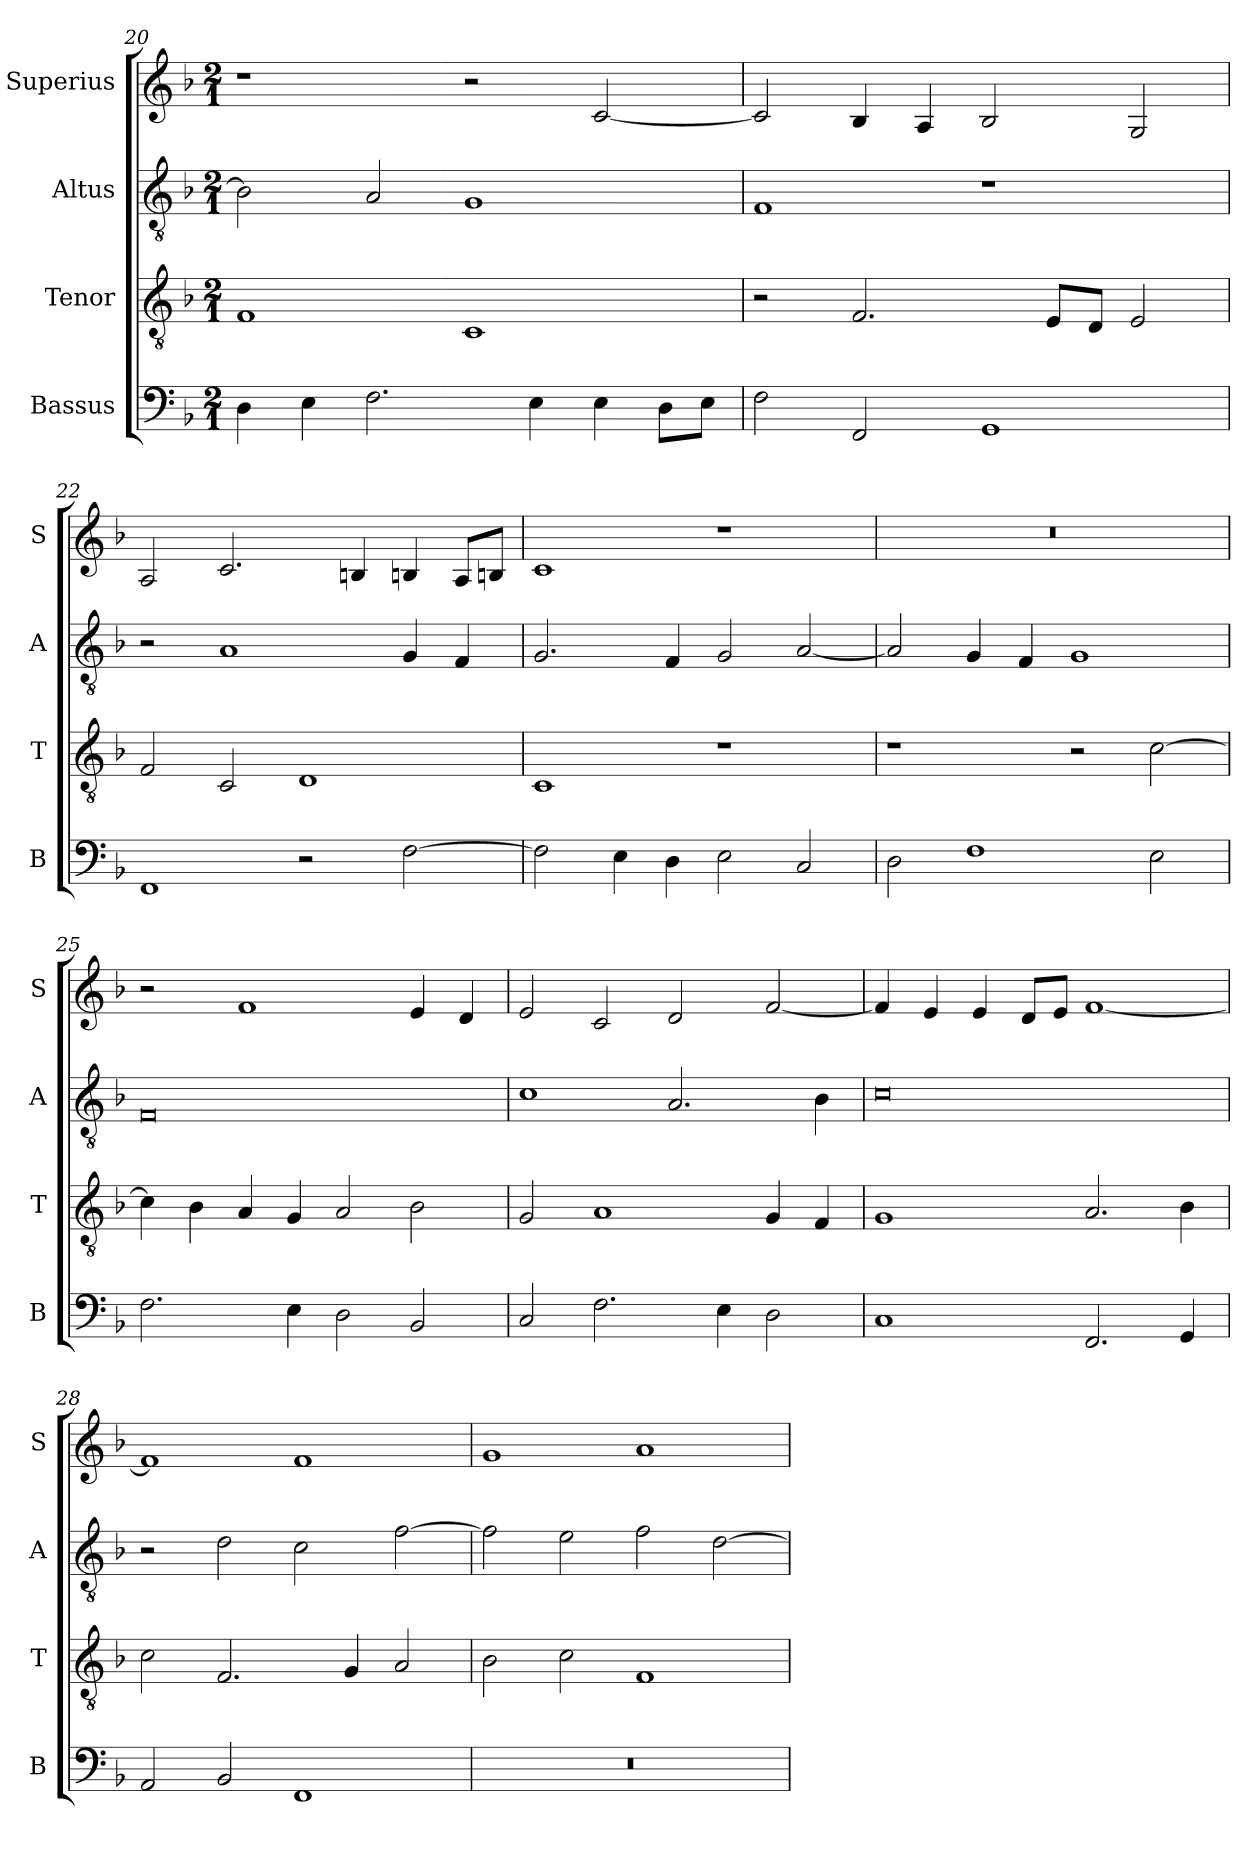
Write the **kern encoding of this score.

**kern	**kern	**kern	**kern
*part4	*part3	*part2	*part1
*staff4	*staff3	*staff2	*staff1
*I"Bassus	*I"Tenor	*I"Altus	*I"Superius
*I'B	*I'T	*I'A	*I'S
*clefF4	*clefGv2	*clefGv2	*clefG2
*k[b-]	*k[b-]	*k[b-]	*k[b-]
*F:	*F:	*F:	*F:
*M2/1	*M2/1	*M2/1	*M2/1
=20	=20	=20	=20
4D	1F	2B-]	1r
4E	.	.	.
2.F	.	2A	.
.	1C	1G	2r
4E	.	.	.
4E	.	.	[2c
8DL	.	.	.
8EJ	.	.	.
=21	=21	=21	=21
2F	2r	1F	2c]
2FF	2.F	.	4B-
.	.	.	4A
1GG	.	1r	2B-
.	8EL	.	.
.	8DJ	.	.
.	2E	.	2G
=22	=22	=22	=22
1FF	2F	2r	2A
.	2C	1A	2.c
2r	1D	.	.
.	.	.	4Bn
[2F	.	4G	4Bn
.	.	4F	8AL
.	.	.	8BnJ
=23	=23	=23	=23
2F]	1C	2.G	1c
4E	.	.	.
4D	.	4F	.
2E	1r	2G	1r
2C	.	[2A	.
=24	=24	=24	=24
2D	1r	2A]	0r
1F	.	4G	.
.	.	4F	.
.	2r	1G	.
2E	[2c	.	.
=25	=25	=25	=25
2.F	4c]	0F	2r
.	4B-	.	.
.	4A	.	1f
4E	4G	.	.
2D	2A	.	.
2BB-	2B-	.	4e
.	.	.	4d
=26	=26	=26	=26
2C	2G	1c	2e
2.F	1A	.	2c
.	.	2.A	2d
4E	.	.	.
2D	4G	.	[2f
.	4F	4B-	.
=27	=27	=27	=27
1C	1G	0c	4f]
.	.	.	4e
.	.	.	4e
.	.	.	8dL
.	.	.	8eJ
2.FF	2.A	.	[1f
4GG	4B-	.	.
=28	=28	=28	=28
2AA	2c	2r	1f]
2BB-	2.F	2d	.
1FF	.	2c	1f
.	4G	.	.
.	2A	[2f	.
=29	=29	=29	=29
0r	2B-	2f]	1g
.	2c	2e	.
.	1F	2f	1a
.	.	[2d	.
=	=	=	=
*-	*-	*-	*-
